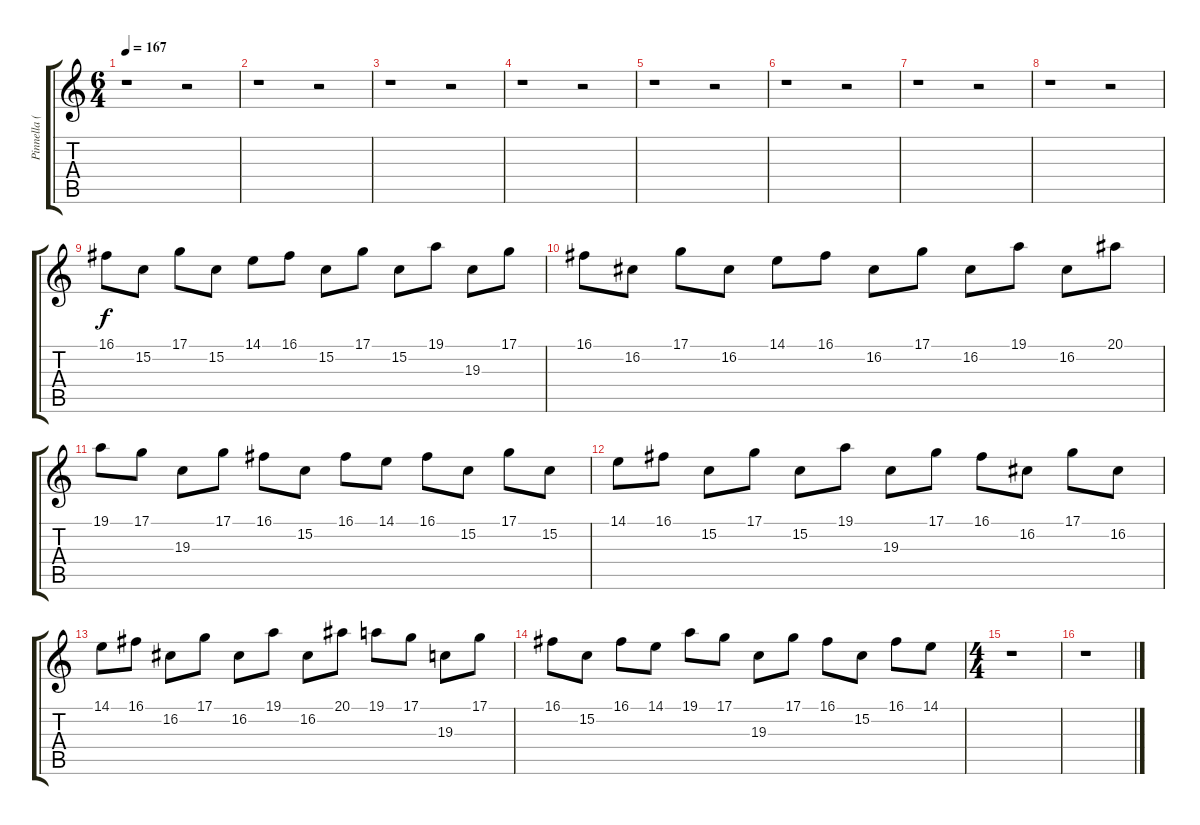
\track ("Pinnella (piano)" "Pinnella (") {instrument acousticgrandpiano}
\staff {score tabs}
\tuning (D4 A3 F3 C3 G2 D2) {hide}
\ts (6 4)
\tempo 167
\clef g2
\ks c
r.1{dy f} r.2 |
r.1 r.2 |
r.1 r.2 |
r.1 r.2 |
r.1 r.2 |
r.1 r.2 |
r.1 r.2 |
r.1 r.2 |
16.1.8 15.2.8 17.1.8 15.2.8 14.1.8 16.1.8 15.2.8 17.1.8 15.2.8 19.1.8 19.3.8 17.1.8 |
16.1.8 16.2.8 17.1.8 16.2.8 14.1.8 16.1.8 16.2.8 17.1.8 16.2.8 19.1.8 16.2.8 20.1.8 |
19.1.8 17.1.8 19.3.8 17.1.8 16.1.8 15.2.8 16.1.8 14.1.8 16.1.8 15.2.8 17.1.8 15.2.8 |
14.1.8 16.1.8 15.2.8 17.1.8 15.2.8 19.1.8 19.3.8 17.1.8 16.1.8 16.2.8 17.1.8 16.2.8 |
14.1.8 16.1.8 16.2.8 17.1.8 16.2.8 19.1.8 16.2.8 20.1.8 19.1.8 17.1.8 19.3.8 17.1.8 |
16.1.8 15.2.8 16.1.8 14.1.8 19.1.8 17.1.8 19.3.8 17.1.8 16.1.8 15.2.8 16.1.8 14.1.8 |
\ts (4 4)
r.1 |
r.1
